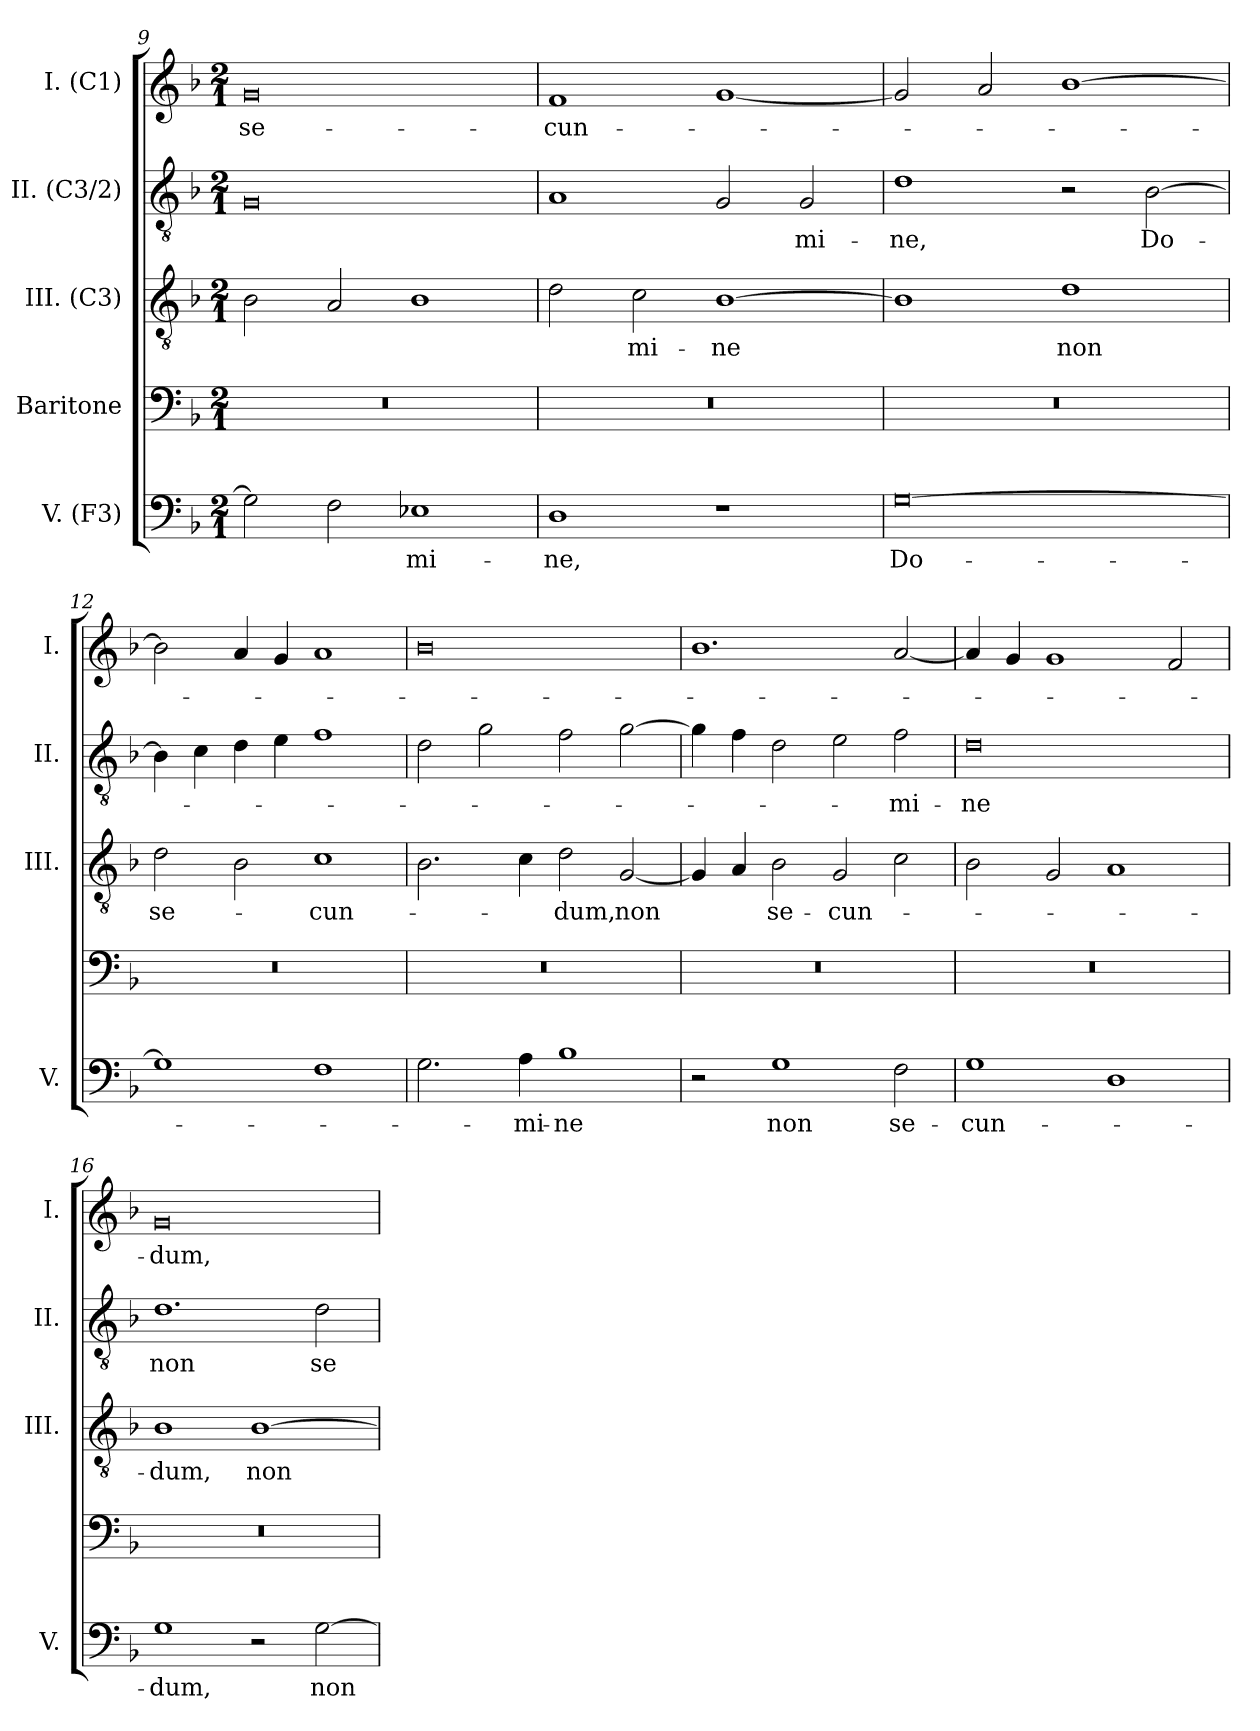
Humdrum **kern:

**kern	**text	**kern	**kern	**text	**kern	**text	**kern	**text
*part5	*part5	*part4	*part3	*part3	*part2	*part2	*part1	*part1
*staff5	*staff5	*staff4	*staff3	*staff3	*staff2	*staff2	*staff1	*staff1
*I"V. (F3)	*	*I"Baritone	*I"III. (C3)	*	*I"II. (C3/2)	*	*I"I. (C1)	*
*I'V.	*	*	*I'III.	*	*I'II.	*	*I'I.	*
*clefF4	*	*clefF4	*clefGv2	*	*clefGv2	*	*clefG2	*
*	*	*	*ITrd7c12	*	*ITrd7c12	*	*	*
*k[b-]	*	*k[b-]	*k[b-]	*	*k[b-]	*	*k[b-]	*
*F:	*	*F:	*F:	*	*F:	*	*F:	*
*M2/1	*	*M2/1	*M2/1	*	*M2/1	*	*M2/1	*
=9	=9	=9	=9	=9	=9	=9	=9	=9
!	!	!LO:N:vis=1	!	!	!	!	!	!
!	!	!	!	!	!	!	!	!LO:LY:b:color=#000000
2Gi\]	.	0r	2BB-i\	.	0GGi	.	0gi	se-
2Fi\	.	.	2AAi/	.	.	.	.	.
!	!LO:LY:b:color=#000000	!	!	!	!	!	!	!
1E-i	-mi-	.	1BB-i	.	.	.	.	.
=10	=10	=10	=10	=10	=10	=10	=10	=10
!	!LO:LY:b:color=#000000	!LO:N:vis=1	!	!	!	!	!	!
!	!	!	!	!	!	!	!	!LO:LY:b:color=#000000
1Di	-ne,	0r	2Di\	.	1AAi	.	1fi	-cun-
!	!	!	!	!LO:LY:b:color=#000000	!	!	!	!
.	.	.	2Ci\	-mi-	.	.	.	.
!	!	!	!	!LO:LY:b:color=#000000	!	!	!	!
1r	.	.	[1BB-i	-ne	2GGi/	.	[1gi	.
!	!	!	!	!	!	!LO:LY:b:color=#000000	!	!
.	.	.	.	.	2GGi/	-mi-	.	.
=11	=11	=11	=11	=11	=11	=11	=11	=11
!	!LO:LY:b:color=#000000	!LO:N:vis=1	!	!	!	!	!	!
!	!	!	!	!	!	!LO:LY:b:color=#000000	!	!
[0Gi	Do-	0r	1BB-i]	.	1Di	-ne,	2gi/]	.
.	.	.	.	.	.	.	2ai/	.
!	!	!	!	!LO:LY:b:color=#000000	!	!	!	!
.	.	.	1Di	non	2r	.	[1b-i	.
!	!	!	!	!	!	!LO:LY:b:color=#000000	!	!
.	.	.	.	.	[2BB-i\	Do-	.	.
!!LO:LB:g=z
=12	=12	=12	=12	=12	=12	=12	=12	=12
!	!	!LO:N:vis=1	!	!	!	!	!	!
!	!	!	!	!LO:LY:b:color=#000000	!	!	!	!
1Gi]	.	0r	2Di\	se-	4BB-i\]	.	2b-i\]	.
.	.	.	.	.	4Ci\	.	.	.
.	.	.	2BB-i\	.	4Di\	.	4ai/	.
.	.	.	.	.	4Ei\	.	4gi/	.
!	!	!	!	!LO:LY:b:color=#000000	!	!	!	!
1Fi	.	.	1Ci	-cun-	1Fi	.	1ai	.
=13	=13	=13	=13	=13	=13	=13	=13	=13
!	!	!LO:N:vis=1	!	!	!	!	!	!
2.Gi\	.	0r	2.BB-i\	.	2Di\	.	0b-i	.
.	.	.	.	.	2Gi\	.	.	.
!	!LO:LY:b:color=#000000	!	!	!	!	!	!	!
4Ai\	-mi-	.	4Ci\	.	.	.	.	.
!	!LO:LY:b:color=#000000	!	!	!	!	!	!	!
!	!	!	!	!LO:LY:b:color=#000000	!	!	!	!
1B-i	-ne	.	2Di\	-dum,	2Fi\	.	.	.
!	!	!	!	!LO:LY:b:color=#000000	!	!	!	!
.	.	.	[2GGi/	non	[2Gi\	.	.	.
=14	=14	=14	=14	=14	=14	=14	=14	=14
!	!	!LO:N:vis=1	!	!	!	!	!	!
2r	.	0r	4GGi/]	.	4Gi\]	.	1.b-i	.
.	.	.	4AAi/	.	4Fi\	.	.	.
!	!LO:LY:b:color=#000000	!	!	!	!	!	!	!
!	!	!	!	!LO:LY:b:color=#000000	!	!	!	!
1Gi	non	.	2BB-i\	se-	2Di\	.	.	.
!	!	!	!	!LO:LY:b:color=#000000	!	!	!	!
.	.	.	2GGi/	-cun-	2Ei\	.	.	.
!	!LO:LY:b:color=#000000	!	!	!	!	!	!	!
!	!	!	!	!	!	!LO:LY:b:color=#000000	!	!
2Fi\	se-	.	2Ci\	.	2Fi\	-mi-	[2ai/	.
=15	=15	=15	=15	=15	=15	=15	=15	=15
!	!LO:LY:b:color=#000000	!LO:N:vis=1	!	!	!	!	!	!
!	!	!	!	!	!	!LO:LY:b:color=#000000	!	!
1Gi	-cun-	0r	2BB-i\	.	0Di	-ne	4ai/]	.
.	.	.	.	.	.	.	4gi/	.
.	.	.	2GGi/	.	.	.	1gi	.
1Di	.	.	1AAi	.	.	.	.	.
.	.	.	.	.	.	.	2fi/	.
=16	=16	=16	=16	=16	=16	=16	=16	=16
!	!LO:LY:b:color=#000000	!LO:N:vis=1	!	!	!	!	!	!
!	!	!	!	!LO:LY:b:color=#000000	!	!	!	!
!	!	!	!	!	!	!LO:LY:b:color=#000000	!	!
!	!	!	!	!	!	!	!	!LO:LY:b:color=#000000
1Gi	-dum,	0r	1BB-i	-dum,	1.Di	non	0gi	-dum,
!	!	!	!	!LO:LY:b:color=#000000	!	!	!	!
2r	.	.	[1BB-i	non	.	.	.	.
!	!LO:LY:b:color=#000000	!	!	!	!	!	!	!
!	!	!	!	!	!	!LO:LY:b:color=#000000	!	!
[2Gi\	non	.	.	.	2Di\	se-	.	.
=	=	=	=	=	=	=	=	=
*-	*-	*-	*-	*-	*-	*-	*-	*-
